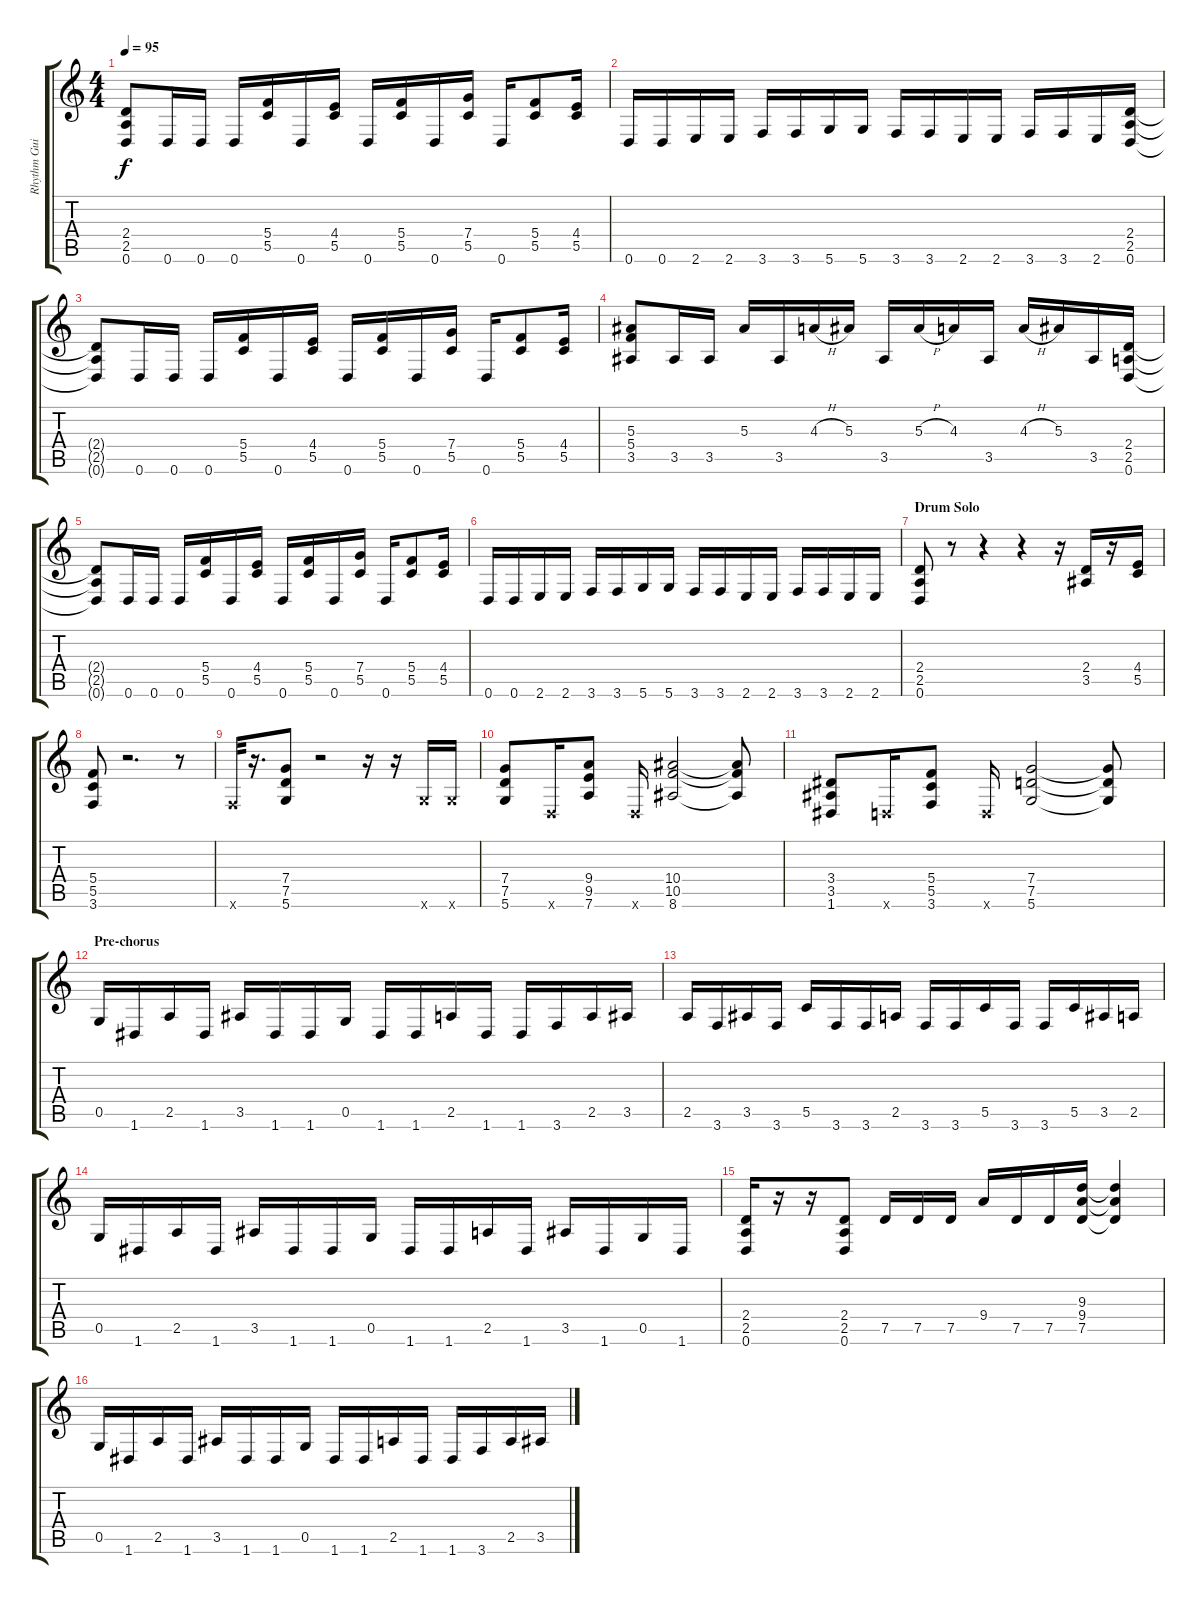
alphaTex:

\track ("Rhythm Guitar" "Rhythm Gui") {instrument distortionguitar}
\staff {score tabs}
\tuning (D4 A3 F3 C3 G2 D2) {hide}
\ts (4 4)
\tempo 95
\clef g2
\ks c
(2.4{t} 2.5{t} 0.6{t}).8{dy f} 0.6.16 0.6.16 0.6.16 (5.4 5.5).16 0.6.16 (4.4 5.5).16 0.6.16 (5.4 5.5).16 0.6.16 (7.4 5.5).16 0.6.16 (5.4 5.5).8 (4.4 5.5).16 |
0.6.16 0.6.16 2.6.16 2.6.16 3.6.16 3.6.16 5.6.16 5.6.16 3.6.16 3.6.16 2.6.16 2.6.16 3.6.16 3.6.16 2.6.16 (2.4 2.5 0.6).16 |
(2.4{t} 2.5{t} 0.6{t}).8 0.6.16 0.6.16 0.6.16 (5.4 5.5).16 0.6.16 (4.4 5.5).16 0.6.16 (5.4 5.5).16 0.6.16 (7.4 5.5).16 0.6.16 (5.4 5.5).8 (4.4 5.5).16 |
(5.3 5.4 3.5).8 3.5.16 3.5.16 5.3.16 3.5.16 4.3{h}.16 5.3.16 3.5.16 5.3{h}.16 4.3.16 3.5.16 4.3{h}.16 5.3.16 3.5.16 (2.4 2.5 0.6).16 |
(2.4{t} 2.5{t} 0.6{t}).8 0.6.16 0.6.16 0.6.16 (5.4 5.5).16 0.6.16 (4.4 5.5).16 0.6.16 (5.4 5.5).16 0.6.16 (7.4 5.5).16 0.6.16 (5.4 5.5).8 (4.4 5.5).16 |
0.6.16 0.6.16 2.6.16 2.6.16 3.6.16 3.6.16 5.6.16 5.6.16 3.6.16 3.6.16 2.6.16 2.6.16 3.6.16 3.6.16 2.6.16 2.6.16 |
\section ("" "Drum Solo")
(2.4 2.5 0.6).8 r.8 r.4 r.4 r.16 (2.4 3.5).16 r.16 (4.4 5.5).16 |
(5.4 5.5 3.6).8 r.2{d} r.8 |
3.6{x}.32 r.16{d} (7.4 7.5 5.6).8 r.2 r.16 r.16 5.6{x}.16 5.6{x}.16 |
(7.4 7.5 5.6).8 0.6{x}.16 (9.4 9.5 7.6).8 0.6{x}.16 (10.4 10.5 8.6).2 (10.4{t} 10.5{t} 8.6{t}).8 |
(3.4 3.5 1.6).8 0.6{x}.16 (5.4 5.5 3.6).8 0.6{x}.16 (7.4 7.5 5.6).2 (7.4{t} 7.5{t} 5.6{t}).8 |
\section ("" "Pre-chorus")
0.5.16{volume 16 instrument distortionguitar} 1.6.16 2.5.16 1.6.16 3.5.16 1.6.16 1.6.16 0.5.16 1.6.16 1.6.16 2.5.16 1.6.16 1.6.16 3.6.16 2.5.16 3.5.16 |
2.5.16 3.6.16 3.5.16 3.6.16 5.5.16 3.6.16 3.6.16 2.5.16 3.6.16 3.6.16 5.5.16 3.6.16 3.6.16 5.5.16 3.5.16 2.5.16 |
0.5.16 1.6.16 2.5.16 1.6.16 3.5.16 1.6.16 1.6.16 0.5.16 1.6.16 1.6.16 2.5.16 1.6.16 3.5.16 1.6.16 0.5.16 1.6.16 |
(2.4 2.5 0.6).16 r.16 r.16 (2.4 2.5 0.6).8 7.5.16 7.5.16 7.5.16 9.4.16 7.5.16 7.5.16 (9.3 9.4 7.5).16 (9.3{t} 9.4{t} 7.5{t}).4 |
0.5.16 1.6.16 2.5.16 1.6.16 3.5.16 1.6.16 1.6.16 0.5.16 1.6.16 1.6.16 2.5.16 1.6.16 1.6.16 3.6.16 2.5.16 3.5.16
